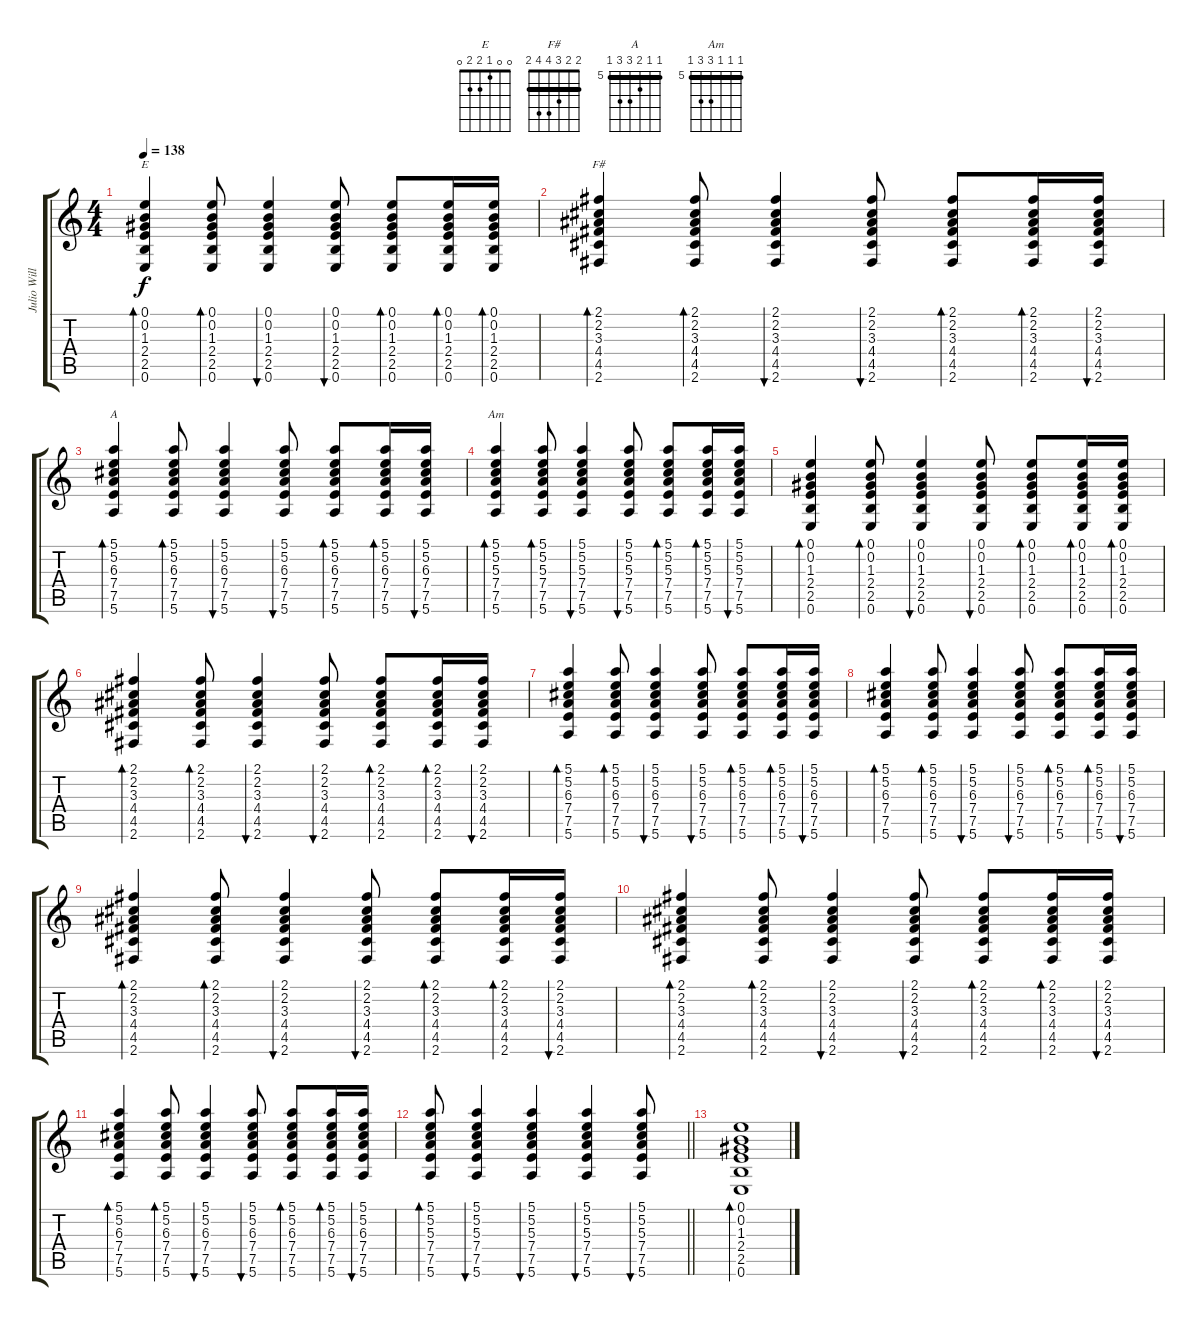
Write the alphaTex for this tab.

\track ("" "Julio Will") {instrument acousticguitarnylon}
\staff {score tabs}
\tuning (E4 B3 G3 D3 A2 E2) {hide}
\chord ("E" 0 0 1 2 2 0)
\chord ("F#" 2 2 3 4 4 2) {barre 2}
\chord ("A" 5 5 6 7 7 5) {firstfret 5 barre 5}
\chord ("Am" 5 5 5 7 7 5) {firstfret 5 barre 5}
\ts (4 4)
\tempo 138
\clef g2
\ks c
(0.1 0.2 1.3 2.4 2.5 0.6).4{bd 60 ch "E" dy f} (0.1 0.2 1.3 2.4 2.5 0.6).8{bd 60} (0.1 0.2 1.3 2.4 2.5 0.6).4{bu 60} (0.1 0.2 1.3 2.4 2.5 0.6).8{bu 60} (0.1 0.2 1.3 2.4 2.5 0.6).8{bd 60} (0.1 0.2 1.3 2.4 2.5 0.6).16{bd 60} (0.1 0.2 1.3 2.4 2.5 0.6).16{bd 60} |
(2.1 2.2 3.3 4.4 4.5 2.6).4{bd 60 ch "F#"} (2.1 2.2 3.3 4.4 4.5 2.6).8{bd 60} (2.1 2.2 3.3 4.4 4.5 2.6).4{bu 60} (2.1 2.2 3.3 4.4 4.5 2.6).8{bu 60} (2.1 2.2 3.3 4.4 4.5 2.6).8{bd 60} (2.1 2.2 3.3 4.4 4.5 2.6).16{bd 60} (2.1 2.2 3.3 4.4 4.5 2.6).16{bu 60} |
(5.1 5.2 6.3 7.4 7.5 5.6).4{bd 60 ch "A"} (5.1 5.2 6.3 7.4 7.5 5.6).8{bd 60} (5.1 5.2 6.3 7.4 7.5 5.6).4{bu 60} (5.1 5.2 6.3 7.4 7.5 5.6).8{bu 60} (5.1 5.2 6.3 7.4 7.5 5.6).8{bd 60} (5.1 5.2 6.3 7.4 7.5 5.6).16{bd 60} (5.1 5.2 6.3 7.4 7.5 5.6).16{bu 60} |
(5.1 5.2 5.3 7.4 7.5 5.6).4{bd 60 ch "Am"} (5.1 5.2 5.3 7.4 7.5 5.6).8{bd 60} (5.1 5.2 5.3 7.4 7.5 5.6).4{bu 60} (5.1 5.2 5.3 7.4 7.5 5.6).8{bu 60} (5.1 5.2 5.3 7.4 7.5 5.6).8{bd 60} (5.1 5.2 5.3 7.4 7.5 5.6).16{bd 60} (5.1 5.2 5.3 7.4 7.5 5.6).16{bu 60} |
(0.1 0.2 1.3 2.4 2.5 0.6).4{bd 60} (0.1 0.2 1.3 2.4 2.5 0.6).8{bd 60} (0.1 0.2 1.3 2.4 2.5 0.6).4{bu 60} (0.1 0.2 1.3 2.4 2.5 0.6).8{bu 60} (0.1 0.2 1.3 2.4 2.5 0.6).8{bd 60} (0.1 0.2 1.3 2.4 2.5 0.6).16{bd 60} (0.1 0.2 1.3 2.4 2.5 0.6).16{bd 60} |
(2.1 2.2 3.3 4.4 4.5 2.6).4{bd 60} (2.1 2.2 3.3 4.4 4.5 2.6).8{bd 60} (2.1 2.2 3.3 4.4 4.5 2.6).4{bu 60} (2.1 2.2 3.3 4.4 4.5 2.6).8{bu 60} (2.1 2.2 3.3 4.4 4.5 2.6).8{bd 60} (2.1 2.2 3.3 4.4 4.5 2.6).16{bd 60} (2.1 2.2 3.3 4.4 4.5 2.6).16{bu 60} |
(5.1 5.2 6.3 7.4 7.5 5.6).4{bd 60} (5.1 5.2 6.3 7.4 7.5 5.6).8{bd 60} (5.1 5.2 6.3 7.4 7.5 5.6).4{bu 60} (5.1 5.2 6.3 7.4 7.5 5.6).8{bu 60} (5.1 5.2 6.3 7.4 7.5 5.6).8{bd 60} (5.1 5.2 6.3 7.4 7.5 5.6).16{bd 60} (5.1 5.2 6.3 7.4 7.5 5.6).16{bu 60} |
(5.1 5.2 6.3 7.4 7.5 5.6).4{bd 60} (5.1 5.2 6.3 7.4 7.5 5.6).8{bd 60} (5.1 5.2 6.3 7.4 7.5 5.6).4{bu 60} (5.1 5.2 6.3 7.4 7.5 5.6).8{bu 60} (5.1 5.2 6.3 7.4 7.5 5.6).8{bd 60} (5.1 5.2 6.3 7.4 7.5 5.6).16{bd 60} (5.1 5.2 6.3 7.4 7.5 5.6).16{bu 60} |
(2.1 2.2 3.3 4.4 4.5 2.6).4{bd 60} (2.1 2.2 3.3 4.4 4.5 2.6).8{bd 60} (2.1 2.2 3.3 4.4 4.5 2.6).4{bu 60} (2.1 2.2 3.3 4.4 4.5 2.6).8{bu 60} (2.1 2.2 3.3 4.4 4.5 2.6).8{bd 60} (2.1 2.2 3.3 4.4 4.5 2.6).16{bd 60} (2.1 2.2 3.3 4.4 4.5 2.6).16{bu 60} |
(2.1 2.2 3.3 4.4 4.5 2.6).4{bd 60} (2.1 2.2 3.3 4.4 4.5 2.6).8{bd 60} (2.1 2.2 3.3 4.4 4.5 2.6).4{bu 60} (2.1 2.2 3.3 4.4 4.5 2.6).8{bu 60} (2.1 2.2 3.3 4.4 4.5 2.6).8{bd 60} (2.1 2.2 3.3 4.4 4.5 2.6).16{bd 60} (2.1 2.2 3.3 4.4 4.5 2.6).16{bu 60} |
(5.1 5.2 6.3 7.4 7.5 5.6).4{bd 60} (5.1 5.2 6.3 7.4 7.5 5.6).8{bd 60} (5.1 5.2 6.3 7.4 7.5 5.6).4{bu 60} (5.1 5.2 6.3 7.4 7.5 5.6).8{bu 60} (5.1 5.2 6.3 7.4 7.5 5.6).8{bd 60} (5.1 5.2 6.3 7.4 7.5 5.6).16{bd 60} (5.1 5.2 6.3 7.4 7.5 5.6).16{bu 60} |
\barLineRight lightlight
(5.1 5.2 5.3 7.4 7.5 5.6).8{bd 60} (5.1 5.2 5.3 7.4 7.5 5.6).4{bu 60} (5.1 5.2 5.3 7.4 7.5 5.6).4{bu 60} (5.1 5.2 5.3 7.4 7.5 5.6).4{bu 60} (5.1 5.2 5.3 7.4 7.5 5.6).8{bu 60} |
(0.1 0.2 1.3 2.4 2.5 0.6).1{bd 60}
